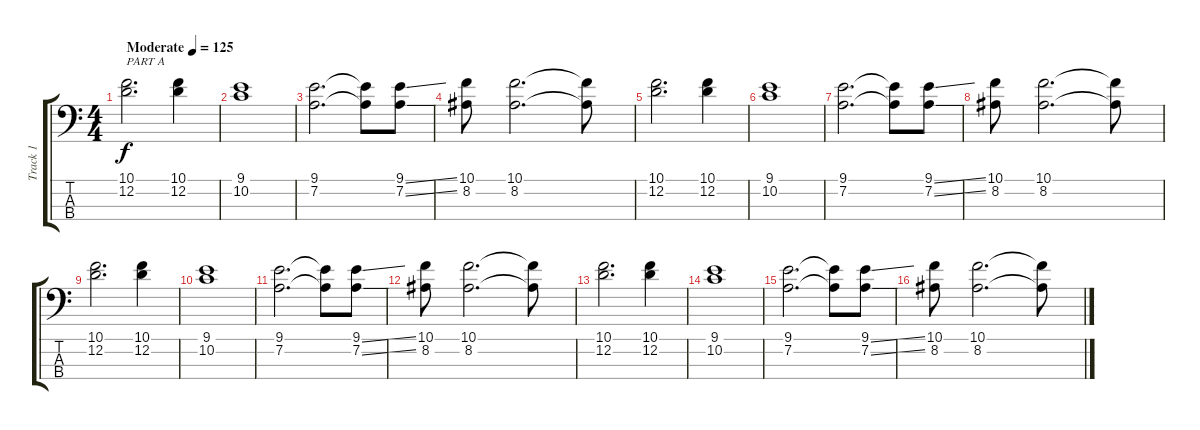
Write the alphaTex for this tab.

\track ("Track 1" "Track 1") {instrument electricbassfinger}
\staff {score tabs}
\tuning (G2 D2 A1 D1) {hide}
\ts (4 4)
\tempo (125 "Moderate")
\clef f4
\ks c
(10.1 12.2).2{d txt "PART A" dy f instrument electricbassfinger} (10.1 12.2).4 |
(9.1 10.2).1 |
(9.1 7.2).2{d} (9.1{t} 7.2{t}).8 (9.1{ss} 7.2{ss}).8 |
(10.1 8.2).8 (10.1 8.2).2{d} (10.1{t} 8.2{t}).8 |
(10.1 12.2).2{d} (10.1 12.2).4 |
(9.1 10.2).1 |
(9.1 7.2).2{d} (9.1{t} 7.2{t}).8 (9.1{ss} 7.2{ss}).8 |
(10.1 8.2).8 (10.1 8.2).2{d} (10.1{t} 8.2{t}).8 |
(10.1 12.2).2{d} (10.1 12.2).4 |
(9.1 10.2).1 |
(9.1 7.2).2{d} (9.1{t} 7.2{t}).8 (9.1{ss} 7.2{ss}).8 |
(10.1 8.2).8 (10.1 8.2).2{d} (10.1{t} 8.2{t}).8 |
(10.1 12.2).2{d} (10.1 12.2).4 |
(9.1 10.2).1 |
(9.1 7.2).2{d} (9.1{t} 7.2{t}).8 (9.1{ss} 7.2{ss}).8 |
(10.1 8.2).8 (10.1 8.2).2{d} (10.1{t} 8.2{t}).8
